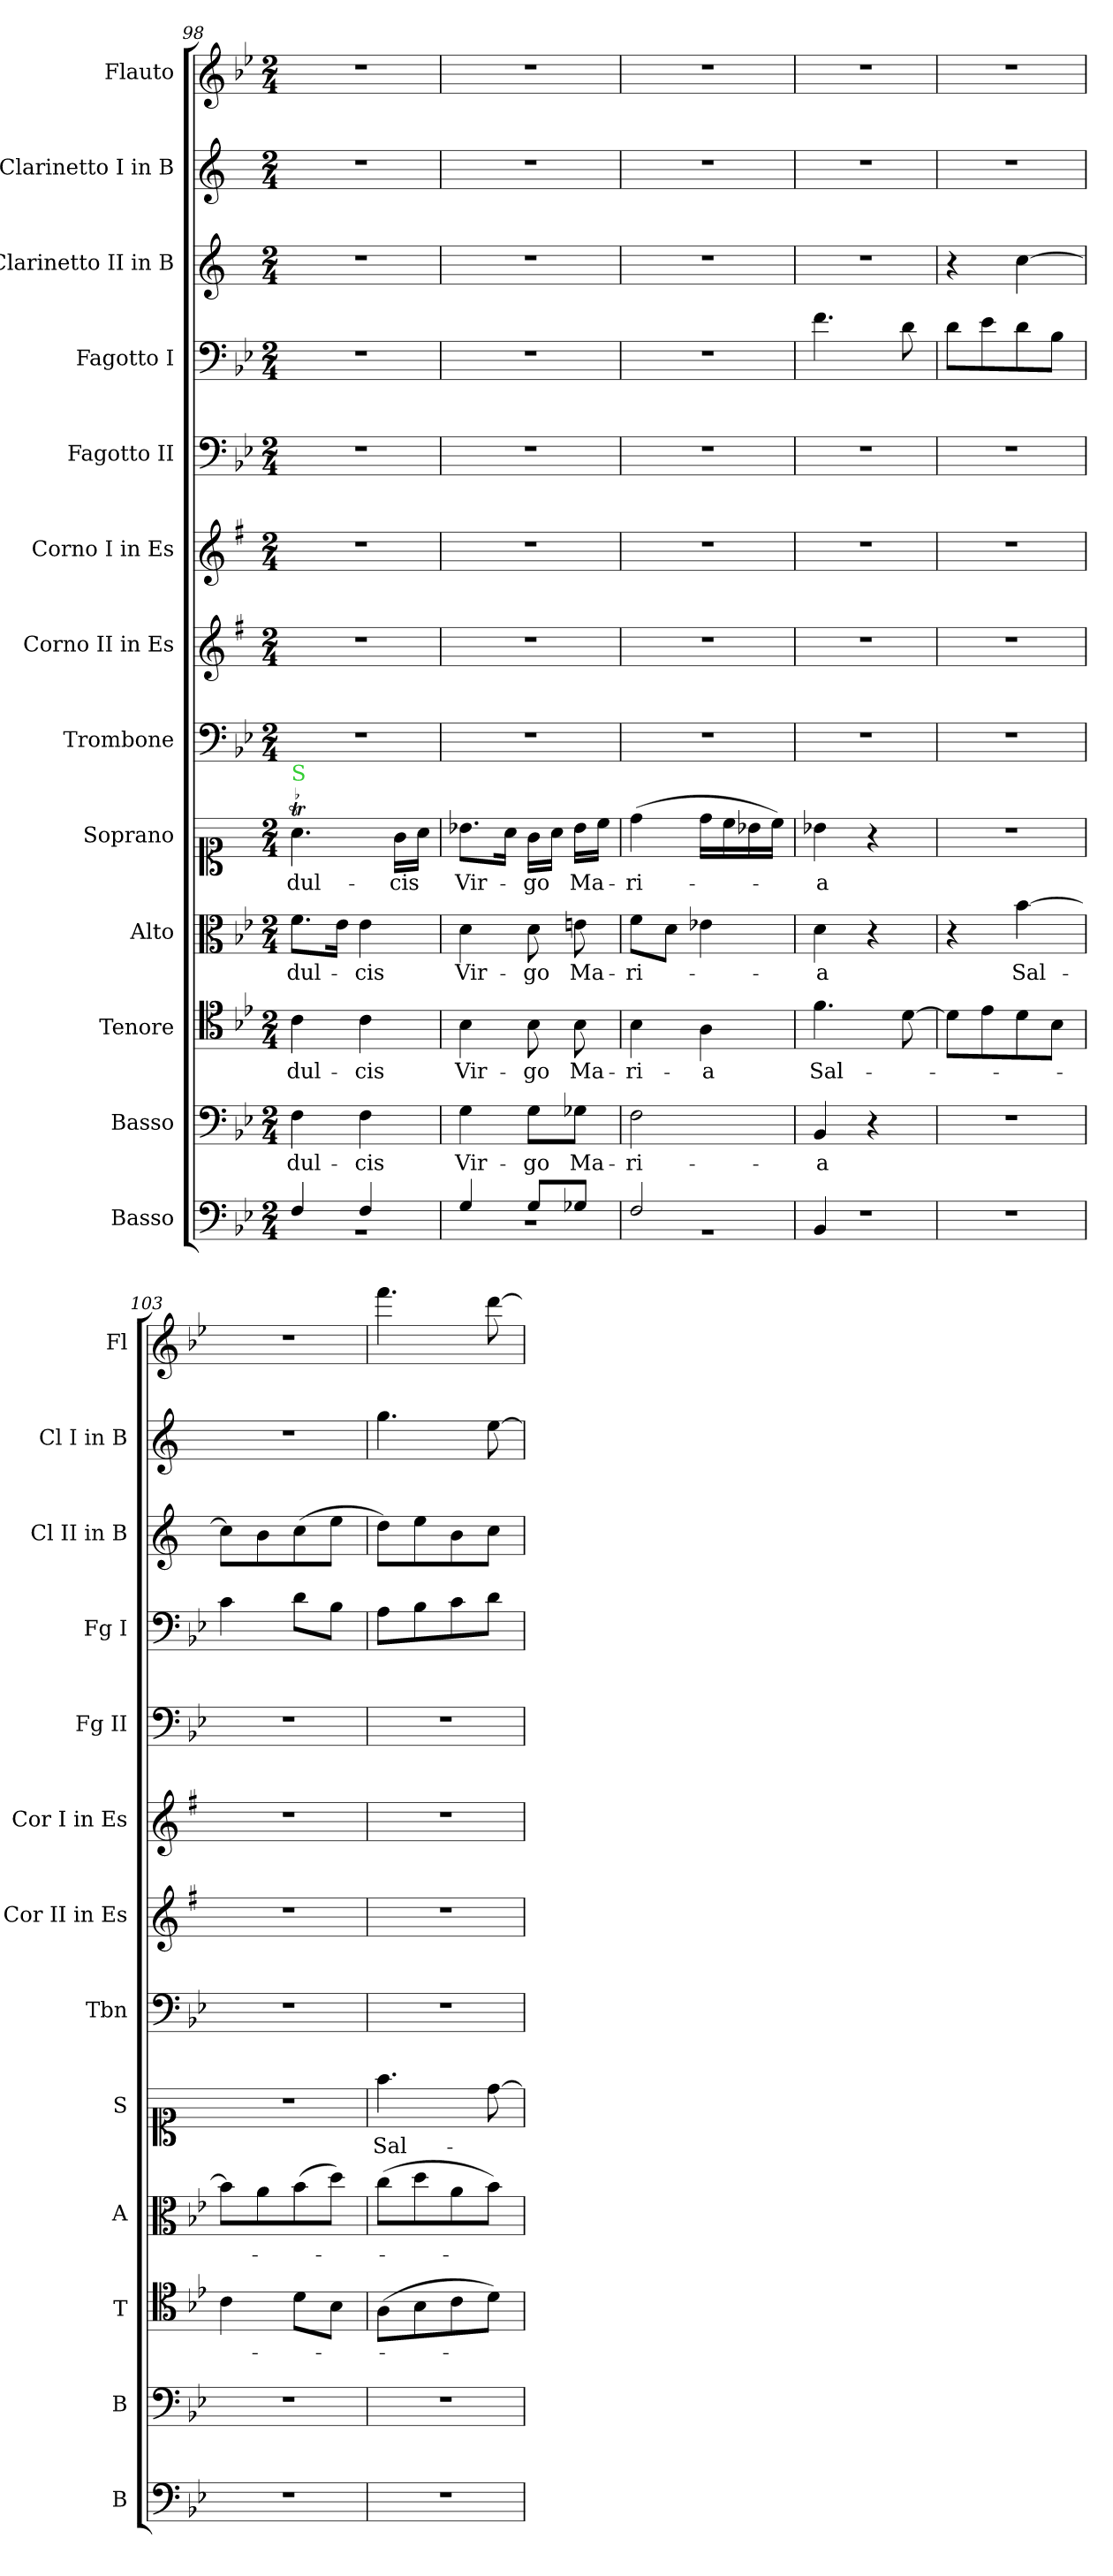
**kern	**kern	**text	**kern	**text	**kern	**text	**kern	**text	**kern	**kern	**kern	**kern	**kern	**kern	**kern	**kern
*part13	*part12	*part12	*part11	*part11	*part10	*part10	*part9	*part9	*part8	*part7	*part6	*part5	*part4	*part3	*part2	*part1
*staff13	*staff12	*staff12	*staff11	*staff11	*staff10	*staff10	*staff9	*staff9	*staff8	*staff7	*staff6	*staff5	*staff4	*staff3	*staff2	*staff1
*I"Basso	*I"Basso	*	*I"Tenore	*	*I"Alto	*	*I"Soprano	*	*I"Trombone	*I"Corno II in Es	*I"Corno I in Es	*I"Fagotto II	*I"Fagotto I	*I"Clarinetto II in B	*I"Clarinetto I in B	*I"Flauto
*I'B	*I'B	*	*I'T	*	*I'A	*	*I'S	*	*I'Tbn	*I'Cor II in Es	*I'Cor I in Es	*I'Fg II	*I'Fg I	*I'Cl II in B	*I'Cl I in B	*I'Fl
*clefF4	*clefF4	*	*clefC4	*	*clefC3	*	*clefC1	*	*clefF4	*clefG2	*clefG2	*clefF4	*clefF4	*clefG2	*clefG2	*clefG2
*	*	*	*	*	*	*	*	*	*	*ITrd5c9	*ITrd5c9	*	*	*ITrd1c2	*ITrd1c2	*
*k[b-e-]	*k[b-e-]	*	*k[b-e-]	*	*k[b-e-]	*	*	*	*k[b-e-]	*k[b-e-]	*k[b-e-]	*k[b-e-]	*k[b-e-]	*k[b-e-]	*k[b-e-]	*k[b-e-]
*M2/4	*M2/4	*	*M2/4	*	*M2/4	*	*M2/4	*	*M2/4	*M2/4	*M2/4	*M2/4	*M2/4	*M2/4	*M2/4	*M2/4
=98	=98	=98	=98	=98	=98	=98	=98	=98	=98	=98	=98	=98	=98	=98	=98	=98
*^	*	*	*	*	*	*	*	*	*	*	*	*	*	*	*	*
!	!	!	!	!	!	!	!	!LO:TX:a:color=limegreen:t=S	!	!	!	!	!	!	!	!	!
4F!/	2r	4F\	dul-	4c\	dul-	8.f\L	dul-	4.at\	dul-	2r	2r	2r	2r	2r	2r	2r	2r
.	.	.	.	.	.	16e-\Jk	.	.	.	.	.	.	.	.	.	.	.
4F!/	.	4F\	-cis	4c\	-cis	4e-\	-cis	.	.	.	.	.	.	.	.	.	.
.	.	.	.	.	.	.	.	16g\LL	-cis	.	.	.	.	.	.	.	.
.	.	.	.	.	.	.	.	16a\JJ	.	.	.	.	.	.	.	.	.
=99	=99	=99	=99	=99	=99	=99	=99	=99	=99	=99	=99	=99	=99	=99	=99	=99	=99
4G!/	2r	4G\	Vir-	4B-\	Vir-	4d\	Vir-	8.b-\L	Vir-	2r	2r	2r	2r	2r	2r	2r	2r
.	.	.	.	.	.	.	.	16a\Jk	.	.	.	.	.	.	.	.	.
8G!/L	.	8G\L	-go	8B-\	-go	8d\	-go	16g\LL	-go	.	.	.	.	.	.	.	.
.	.	.	.	.	.	.	.	16a\JJ	.	.	.	.	.	.	.	.	.
8G-X!/J	.	8G-X\J	Ma-	8B-\	Ma-	8en\	Ma-	16b-\LL	Ma-	.	.	.	.	.	.	.	.
.	.	.	.	.	.	.	.	16cc\JJ	.	.	.	.	.	.	.	.	.
=100	=100	=100	=100	=100	=100	=100	=100	=100	=100	=100	=100	=100	=100	=100	=100	=100	=100
2F!/	2r	2F\	-ri-	4B-\	-ri-	8f\L	-ri-	(>4dd\	-ri-	2r	2r	2r	2r	2r	2r	2r	2r
.	.	.	.	.	.	8d\J	.	.	.	.	.	.	.	.	.	.	.
.	.	.	.	4A\	-a	4e-X\	.	16dd\LL	.	.	.	.	.	.	.	.	.
.	.	.	.	.	.	.	.	16cc\	.	.	.	.	.	.	.	.	.
.	.	.	.	.	.	.	.	16b-\	.	.	.	.	.	.	.	.	.
.	.	.	.	.	.	.	.	16cc\JJ)	.	.	.	.	.	.	.	.	.
=101	=101	=101	=101	=101	=101	=101	=101	=101	=101	=101	=101	=101	=101	=101	=101	=101	=101
4BB-!/	2rF	4BB-/	-a	4.f\	Sal-	4d\	-a	4b-\	-a	2r	2r	2r	2r	4.f\	2r	2r	2r
4ryy	.	4r	.	.	.	4r	.	4r	.	.	.	.	.	.	.	.	.
.	.	.	.	[8d\	.	.	.	.	.	.	.	.	.	8d\	.	.	.
*v	*v	*	*	*	*	*	*	*	*	*	*	*	*	*	*	*	*
=102	=102	=102	=102	=102	=102	=102	=102	=102	=102	=102	=102	=102	=102	=102	=102	=102
2r	2r	.	8d\L]	.	4r	.	2r	.	2r	2r	2r	2r	8d\L	4r	2r	2r
.	.	.	8e-\	.	.	.	.	.	.	.	.	.	8e-\	.	.	.
.	.	.	8d\	.	[4b-\	Sal-	.	.	.	.	.	.	8d\	[4b-\	.	.
.	.	.	8B-\J	.	.	.	.	.	.	.	.	.	8B-\J	.	.	.
=103	=103	=103	=103	=103	=103	=103	=103	=103	=103	=103	=103	=103	=103	=103	=103	=103
2r	2r	.	4c\	.	8b-\L]	.	2r	.	2r	2r	2r	2r	4c\	8b-\L]	2r	2r
.	.	.	.	.	8a\	.	.	.	.	.	.	.	.	8a/	.	.
.	.	.	8d\L	.	(>8b-\	.	.	.	.	.	.	.	8d\L	(>8b-\	.	.
.	.	.	8B-\J	.	8dd\J)	.	.	.	.	.	.	.	8B-\J	8dd\J	.	.
=104	=104	=104	=104	=104	=104	=104	=104	=104	=104	=104	=104	=104	=104	=104	=104	=104
2r	2r	.	(>8A\L	.	(>8cc\L	.	4.ff\	Sal-	2r	2r	2r	2r	8A\L	8cc\L)	4.ff\	4.fff\
.	.	.	8B-\	.	8dd\	.	.	.	.	.	.	.	8B-\	8dd\	.	.
.	.	.	8c\	.	8a\	.	.	.	.	.	.	.	8c\	8a/	.	.
.	.	.	8d\J)	.	8b-\J)	.	[8dd\	.	.	.	.	.	8d\J	8b-\J	[8dd\	[8ddd\
=	=	=	=	=	=	=	=	=	=	=	=	=	=	=	=	=
*-	*-	*-	*-	*-	*-	*-	*-	*-	*-	*-	*-	*-	*-	*-	*-	*-
